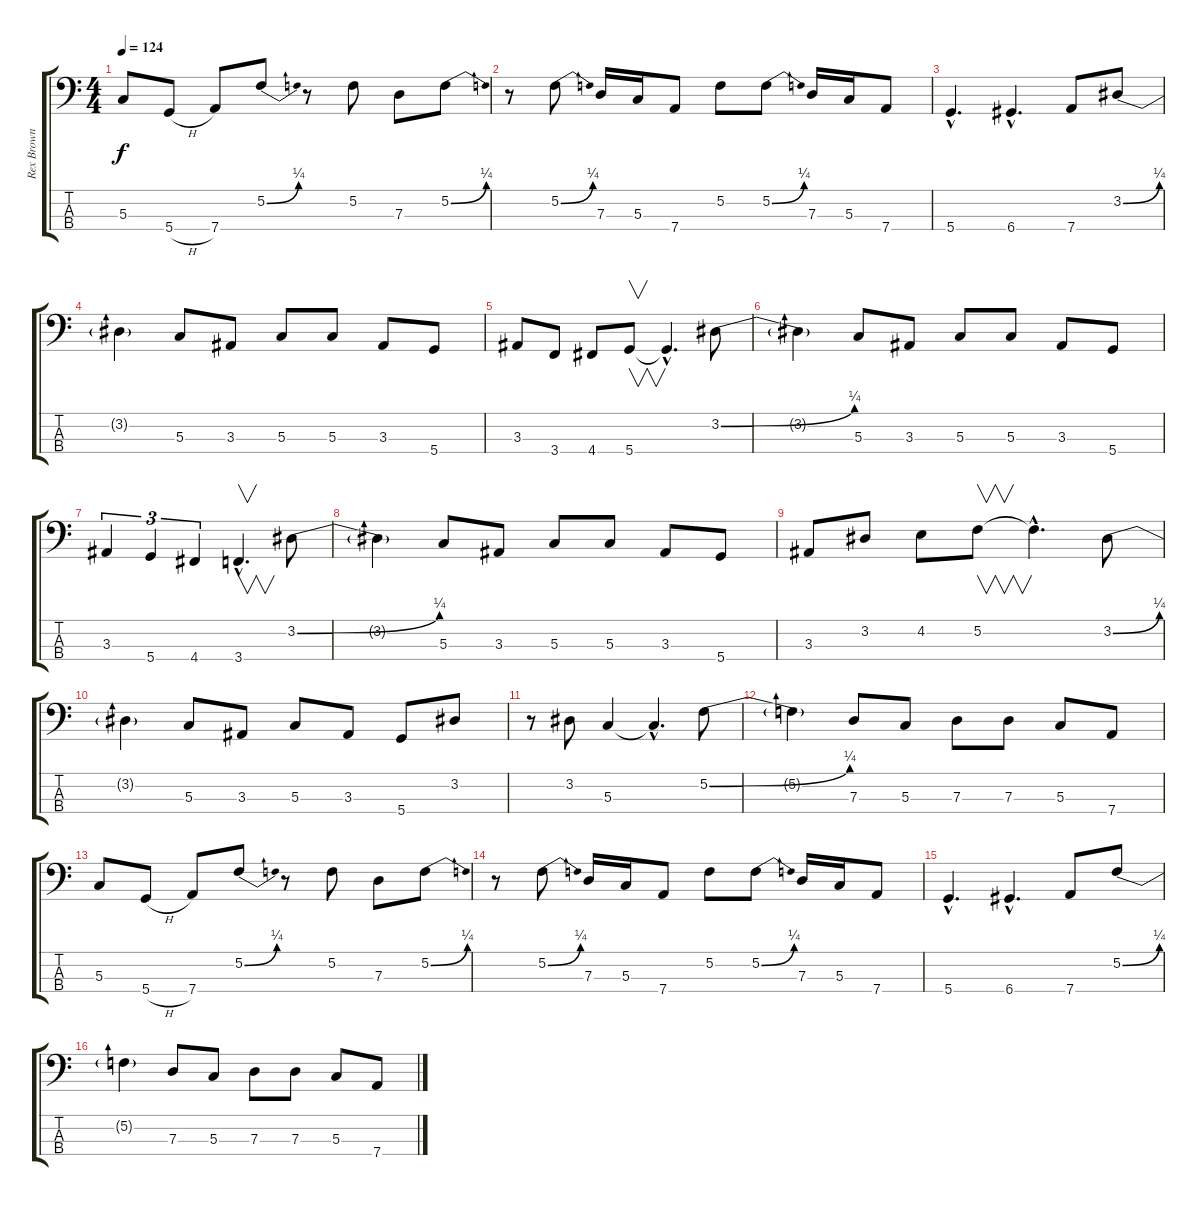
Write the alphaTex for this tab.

\track ("Rex Brown (Bass)" "Rex Brown ") {instrument electricbasspick}
\staff {score tabs}
\tuning (F2 C2 G1 D1) {hide}
\ts (4 4)
\tempo 124
\clef f4
\ks c
5.3.8{dy f} 5.4{h}.8 7.4.8 5.2{be (bend 0 0 60 1)}.8 r.8 5.2.8 7.3.8 5.2{be (bend 0 0 60 1)}.8 |
r.8 5.2{be (bend 0 0 60 1)}.8 7.3.16 5.3.16 7.4.8 5.2.8 5.2{be (bend 0 0 60 1)}.8 7.3.16 5.3.16 7.4.8 |
5.4{hac}.4{d} 6.4{hac}.4{d} 7.4.8 3.2{be (bend 0 0 60 1)}.8 |
3.2{t}.4 5.3.8 3.3.8 5.3.8 5.3.8 3.3.8 5.4.8 |
3.3.8 3.4.8 4.4.8 5.4.8{v} 5.4{hac t}.4{d} 3.2{be (bend 0 0 60 1)}.8 |
3.2{t}.4 5.3.8 3.3.8 5.3.8 5.3.8 3.3.8 5.4.8 |
3.3.4{tu (3 2)} 5.4.4{tu (3 2)} 4.4.4{tu (3 2)} 3.4{hac}.4{v d} 3.2{be (bend 0 0 60 1)}.8 |
3.2{t}.4 5.3.8 3.3.8 5.3.8 5.3.8 3.3.8 5.4.8 |
3.3.8 3.2.8 4.2.8 5.2.8{v} 5.2{hac t}.4{d} 3.2{be (bend 0 0 60 1)}.8 |
3.2{t}.4 5.3.8 3.3.8 5.3.8 3.3.8 5.4.8 3.2.8 |
r.8 3.2.8 5.3.4 5.3{hac t}.4{d} 5.2{be (bend 0 0 60 1)}.8 |
5.2{t}.4 7.3.8 5.3.8 7.3.8 7.3.8 5.3.8 7.4.8 |
5.3.8 5.4{h}.8 7.4.8 5.2{be (bend 0 0 60 1)}.8 r.8 5.2.8 7.3.8 5.2{be (bend 0 0 60 1)}.8 |
r.8 5.2{be (bend 0 0 60 1)}.8 7.3.16 5.3.16 7.4.8 5.2.8 5.2{be (bend 0 0 60 1)}.8 7.3.16 5.3.16 7.4.8 |
5.4{hac}.4{d} 6.4{hac}.4{d} 7.4.8 5.2{be (bend 0 0 60 1)}.8 |
5.2{t}.4 7.3.8 5.3.8 7.3.8 7.3.8 5.3.8 7.4.8
